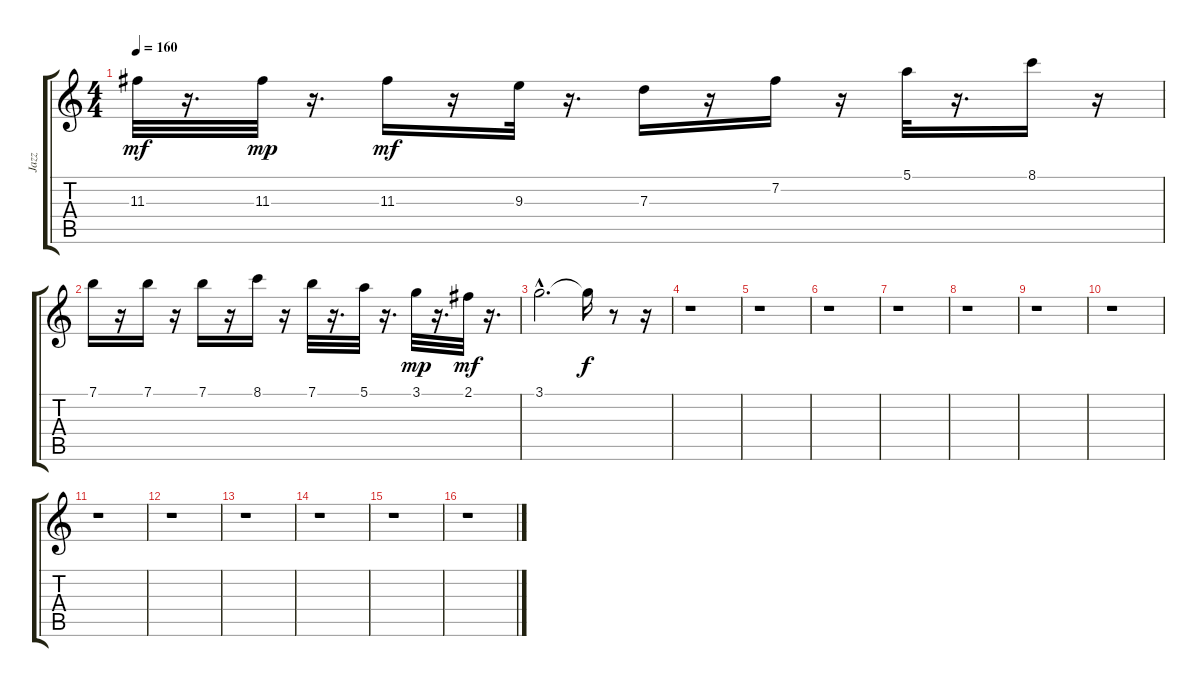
\track ("Jazz" "Jazz") {instrument electricguitarjazz}
\staff {score tabs}
\tuning (E4 B3 G3 D3 A2 E2) {hide}
\ts (4 4)
\tempo 160
\clef g2
\ks c
11.3.32{dy mf} r.16{d} 11.3.32{dy mp} r.16{d} 11.3.16{dy mf} r.16 9.3.32 r.16{d} 7.3.16 r.16 7.2.16 r.16 5.1.32 r.16{d} 8.1.16 r.16 |
7.1.16 r.16 7.1.16 r.16 7.1.16 r.16 8.1.16 r.16 7.1.32 r.16{d} 5.1.32 r.16{d} 3.1.32{dy mp} r.16{d} 2.1.32{dy mf} r.16{d} |
3.1{hac}.2{d} 3.1{t}.16{dy f} r.8 r.16 |
r.1 |
r.1 |
r.1 |
r.1 |
r.1 |
r.1 |
r.1 |
r.1 |
r.1 |
r.1 |
r.1 |
r.1 |
r.1
